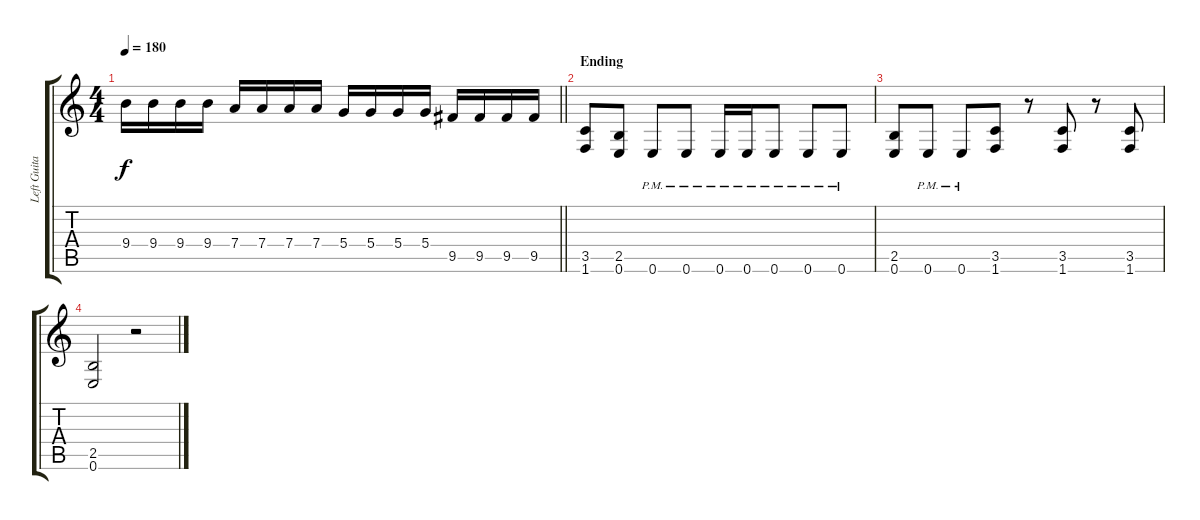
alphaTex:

\track ("Left Guitar" "Left Guita") {instrument distortionguitar}
\staff {score tabs}
\tuning (E4 B3 G3 D3 A2 E2) {hide}
\ts (4 4)
\tempo 180
\clef g2
\barLineRight lightlight
\ks c
9.4.16{dy f} 9.4.16 9.4.16 9.4.16 7.4.16 7.4.16 7.4.16 7.4.16 5.4.16 5.4.16 5.4.16 5.4.16 9.5.16 9.5.16 9.5.16 9.5.16 |
\section ("" "Ending")
(3.5 1.6).8 (2.5 0.6).8 0.6{pm}.8 0.6{pm}.8 0.6{pm}.16 0.6{pm}.16 0.6{pm}.8 0.6{pm}.8 0.6{pm}.8 |
(2.5 0.6).8 0.6{pm}.8 0.6{pm}.8 (3.5 1.6).8 r.8 (3.5 1.6).8 r.8 (3.5 1.6).8 |
(2.5 0.6).2 r.2
